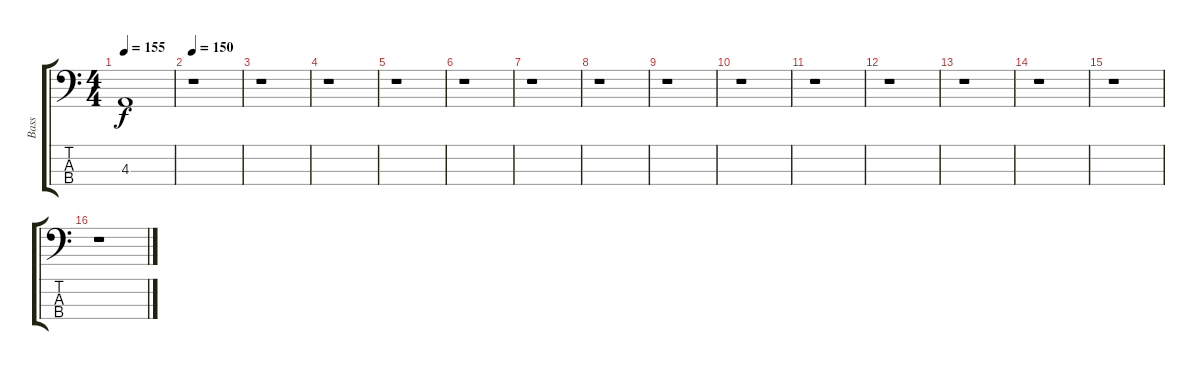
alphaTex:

\track ("Bass" "Bass") {instrument electricbasspick}
\staff {score tabs}
\tuning (Eb2 Bb1 F1 Bb0) {hide}
\ts (4 4)
\tempo 155
\clef f4
\ks c
4.3.1{dy f} |
\tempo 150
r.1 |
r.1 |
r.1 |
r.1 |
r.1 |
r.1 |
r.1 |
r.1 |
r.1 |
r.1 |
r.1 |
r.1 |
r.1 |
r.1 |
r.1
